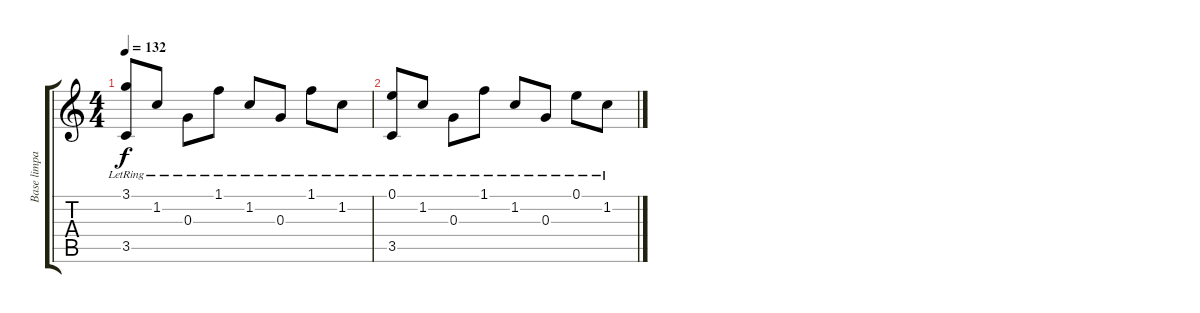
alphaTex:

\track ("Base limpa" "Base limpa") {instrument electricguitarclean}
\staff {score tabs}
\tuning (E4 B3 G3 D3 A2 E2) {hide}
\ts (4 4)
\tempo 132
\clef g2
\ks c
(3.1{lr} 3.5{lr}).8{dy f} 1.2{lr}.8 0.3{lr}.8 1.1{lr}.8 1.2{lr}.8 0.3{lr}.8 1.1{lr}.8 1.2{lr}.8 |
(0.1{lr} 3.5{lr}).8 1.2{lr}.8 0.3{lr}.8 1.1{lr}.8 1.2{lr}.8 0.3{lr}.8 0.1{lr}.8 1.2{lr}.8
